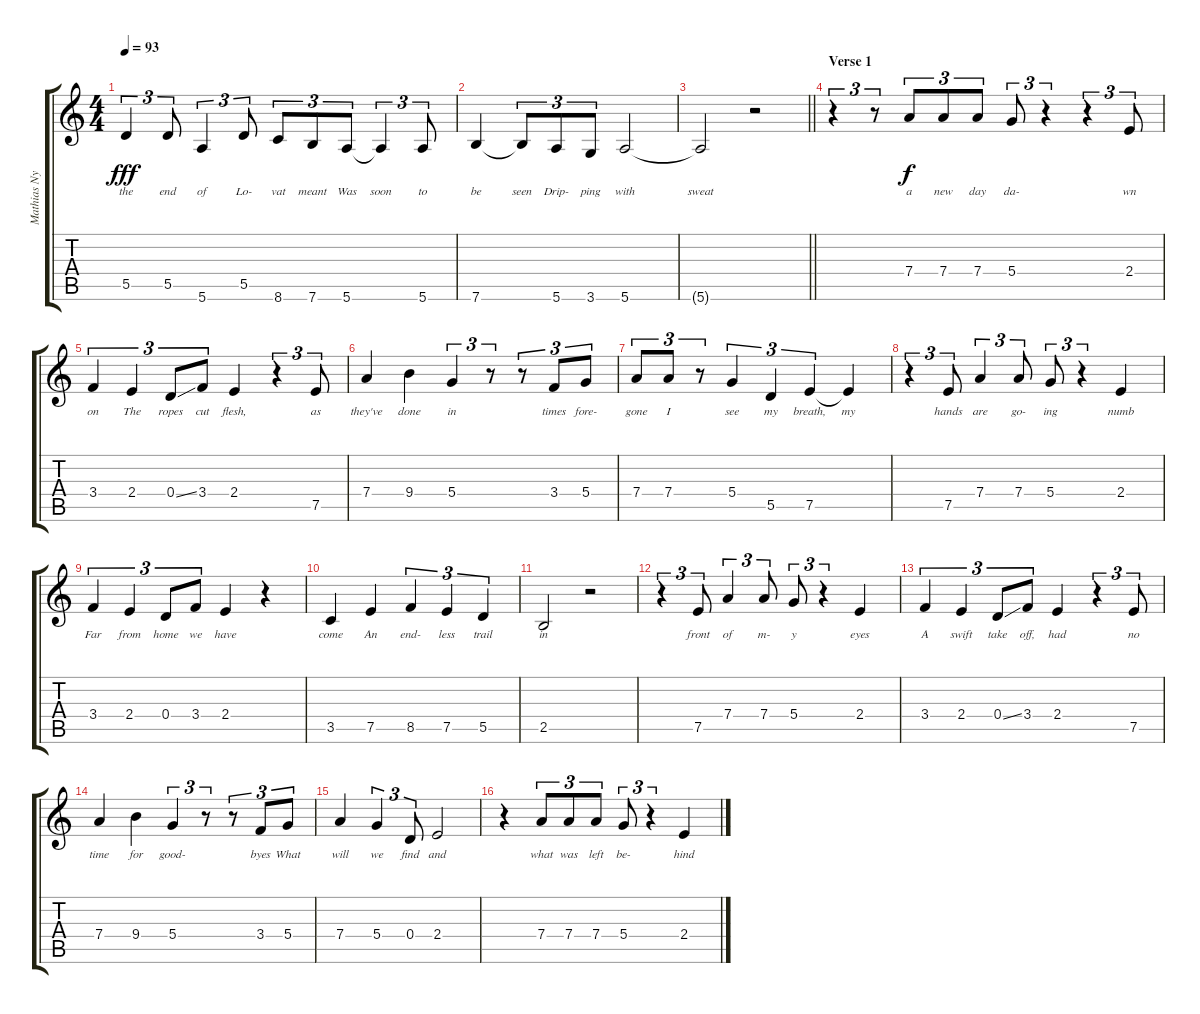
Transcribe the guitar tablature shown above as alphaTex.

\track ("Mathias Nygård" "Mathias Ny") {instrument electricguitarjazz}
\staff {score tabs}
\tuning (E4 B3 G3 D3 A2 E2) {hide}
\ts (4 4)
\tempo 93
\clef g2
\ks aminor
5.5.4{tu (3 2) lyrics (0 "the") lyrics (1 "") lyrics (2 "") lyrics (3 "") lyrics (4 "") dy fff} 5.5.8{tu (3 2) lyrics (0 "end") lyrics (1 "") lyrics (2 "") lyrics (3 "") lyrics (4 "")} 5.6.4{tu (3 2) lyrics (0 "of") lyrics (1 "") lyrics (2 "") lyrics (3 "") lyrics (4 "")} 5.5.8{tu (3 2) lyrics (0 "Lo-") lyrics (1 "") lyrics (2 "") lyrics (3 "") lyrics (4 "")} 8.6.8{tu (3 2) lyrics (0 "vat") lyrics (1 "") lyrics (2 "") lyrics (3 "") lyrics (4 "")} 7.6.8{tu (3 2) lyrics (0 "meant") lyrics (1 "") lyrics (2 "") lyrics (3 "") lyrics (4 "")} 5.6.8{tu (3 2) lyrics (0 "Was") lyrics (1 "") lyrics (2 "") lyrics (3 "") lyrics (4 "")} 5.6{t}.4{tu (3 2) lyrics (0 "soon") lyrics (1 "") lyrics (2 "") lyrics (3 "") lyrics (4 "")} 5.6.8{tu (3 2) lyrics (0 "to") lyrics (1 "") lyrics (2 "") lyrics (3 "") lyrics (4 "")} |
7.6.4{lyrics (0 "be") lyrics (1 "") lyrics (2 "") lyrics (3 "") lyrics (4 "")} 7.6{t}.8{tu (3 2) lyrics (0 "seen") lyrics (1 "") lyrics (2 "") lyrics (3 "") lyrics (4 "")} 5.6.8{tu (3 2) lyrics (0 "Drip-") lyrics (1 "") lyrics (2 "") lyrics (3 "") lyrics (4 "")} 3.6.8{tu (3 2) lyrics (0 "ping") lyrics (1 "") lyrics (2 "") lyrics (3 "") lyrics (4 "")} 5.6.2{lyrics (0 "with") lyrics (1 "") lyrics (2 "") lyrics (3 "") lyrics (4 "")} |
\barLineRight lightlight
5.6{t}.2{lyrics (0 "sweat") lyrics (1 "") lyrics (2 "") lyrics (3 "") lyrics (4 "")} r.2 |
\section ("" "Verse 1")
r.4{tu (3 2)} r.8{tu (3 2)} 7.4.8{tu (3 2) lyrics (0 "a") lyrics (1 "") lyrics (2 "") lyrics (3 "") lyrics (4 "") dy f} 7.4.8{tu (3 2) lyrics (0 "new") lyrics (1 "") lyrics (2 "") lyrics (3 "") lyrics (4 "")} 7.4.8{tu (3 2) lyrics (0 "day") lyrics (1 "") lyrics (2 "") lyrics (3 "") lyrics (4 "")} 5.4.8{tu (3 2) lyrics (0 "da-") lyrics (1 "") lyrics (2 "") lyrics (3 "") lyrics (4 "")} r.4{tu (3 2)} r.4{tu (3 2)} 2.4.8{tu (3 2) lyrics (0 "wn") lyrics (1 "") lyrics (2 "") lyrics (3 "") lyrics (4 "")} |
3.4.4{tu (3 2) lyrics (0 "on") lyrics (1 "") lyrics (2 "") lyrics (3 "") lyrics (4 "")} 2.4.4{tu (3 2) lyrics (0 "The") lyrics (1 "") lyrics (2 "") lyrics (3 "") lyrics (4 "")} 0.4{ss}.8{tu (3 2) lyrics (0 "ropes") lyrics (1 "") lyrics (2 "") lyrics (3 "") lyrics (4 "")} 3.4.8{tu (3 2) lyrics (0 "cut") lyrics (1 "") lyrics (2 "") lyrics (3 "") lyrics (4 "")} 2.4.4{lyrics (0 "flesh,") lyrics (1 "") lyrics (2 "") lyrics (3 "") lyrics (4 "")} r.4{tu (3 2)} 7.5.8{tu (3 2) lyrics (0 "as") lyrics (1 "") lyrics (2 "") lyrics (3 "") lyrics (4 "")} |
7.4.4{lyrics (0 "they've") lyrics (1 "") lyrics (2 "") lyrics (3 "") lyrics (4 "")} 9.4.4{lyrics (0 "done") lyrics (1 "") lyrics (2 "") lyrics (3 "") lyrics (4 "")} 5.4.4{tu (3 2) lyrics (0 "in") lyrics (1 "") lyrics (2 "") lyrics (3 "") lyrics (4 "")} r.8{tu (3 2)} r.8{tu (3 2)} 3.4.8{tu (3 2) lyrics (0 "times") lyrics (1 "") lyrics (2 "") lyrics (3 "") lyrics (4 "")} 5.4.8{tu (3 2) lyrics (0 "fore-") lyrics (1 "") lyrics (2 "") lyrics (3 "") lyrics (4 "")} |
7.4.8{tu (3 2) lyrics (0 "gone") lyrics (1 "") lyrics (2 "") lyrics (3 "") lyrics (4 "")} 7.4.8{tu (3 2) lyrics (0 "I") lyrics (1 "") lyrics (2 "") lyrics (3 "") lyrics (4 "")} r.8{tu (3 2)} 5.4.4{tu (3 2) lyrics (0 "see") lyrics (1 "") lyrics (2 "") lyrics (3 "") lyrics (4 "")} 5.5.4{tu (3 2) lyrics (0 "my") lyrics (1 "") lyrics (2 "") lyrics (3 "") lyrics (4 "")} 7.5.4{tu (3 2) lyrics (0 "breath,") lyrics (1 "") lyrics (2 "") lyrics (3 "") lyrics (4 "")} 7.5{t}.4{lyrics (0 "my") lyrics (1 "") lyrics (2 "") lyrics (3 "") lyrics (4 "")} |
r.4{tu (3 2)} 7.5.8{tu (3 2) lyrics (0 "hands") lyrics (1 "") lyrics (2 "") lyrics (3 "") lyrics (4 "")} 7.4.4{tu (3 2) lyrics (0 "are") lyrics (1 "") lyrics (2 "") lyrics (3 "") lyrics (4 "")} 7.4.8{tu (3 2) lyrics (0 "go-") lyrics (1 "") lyrics (2 "") lyrics (3 "") lyrics (4 "")} 5.4.8{tu (3 2) lyrics (0 "ing") lyrics (1 "") lyrics (2 "") lyrics (3 "") lyrics (4 "")} r.4{tu (3 2)} 2.4.4{lyrics (0 "numb") lyrics (1 "") lyrics (2 "") lyrics (3 "") lyrics (4 "")} |
3.4.4{tu (3 2) lyrics (0 "Far") lyrics (1 "") lyrics (2 "") lyrics (3 "") lyrics (4 "")} 2.4.4{tu (3 2) lyrics (0 "from") lyrics (1 "") lyrics (2 "") lyrics (3 "") lyrics (4 "")} 0.4.8{tu (3 2) lyrics (0 "home") lyrics (1 "") lyrics (2 "") lyrics (3 "") lyrics (4 "")} 3.4.8{tu (3 2) lyrics (0 "we") lyrics (1 "") lyrics (2 "") lyrics (3 "") lyrics (4 "")} 2.4.4{lyrics (0 "have") lyrics (1 "") lyrics (2 "") lyrics (3 "") lyrics (4 "")} r.4 |
3.5.4{lyrics (0 "come") lyrics (1 "") lyrics (2 "") lyrics (3 "") lyrics (4 "")} 7.5.4{lyrics (0 "An") lyrics (1 "") lyrics (2 "") lyrics (3 "") lyrics (4 "")} 8.5.4{tu (3 2) lyrics (0 "end-") lyrics (1 "") lyrics (2 "") lyrics (3 "") lyrics (4 "")} 7.5.4{tu (3 2) lyrics (0 "less") lyrics (1 "") lyrics (2 "") lyrics (3 "") lyrics (4 "")} 5.5.4{tu (3 2) lyrics (0 "trail") lyrics (1 "") lyrics (2 "") lyrics (3 "") lyrics (4 "")} |
2.5.2{lyrics (0 "in") lyrics (1 "") lyrics (2 "") lyrics (3 "") lyrics (4 "")} r.2 |
r.4{tu (3 2)} 7.5.8{tu (3 2) lyrics (0 "front") lyrics (1 "") lyrics (2 "") lyrics (3 "") lyrics (4 "")} 7.4.4{tu (3 2) lyrics (0 "of") lyrics (1 "") lyrics (2 "") lyrics (3 "") lyrics (4 "")} 7.4.8{tu (3 2) lyrics (0 "m-") lyrics (1 "") lyrics (2 "") lyrics (3 "") lyrics (4 "")} 5.4.8{tu (3 2) lyrics (0 "y") lyrics (1 "") lyrics (2 "") lyrics (3 "") lyrics (4 "")} r.4{tu (3 2)} 2.4.4{lyrics (0 "eyes") lyrics (1 "") lyrics (2 "") lyrics (3 "") lyrics (4 "")} |
3.4.4{tu (3 2) lyrics (0 "A") lyrics (1 "") lyrics (2 "") lyrics (3 "") lyrics (4 "")} 2.4.4{tu (3 2) lyrics (0 "swift") lyrics (1 "") lyrics (2 "") lyrics (3 "") lyrics (4 "")} 0.4{ss}.8{tu (3 2) lyrics (0 "take") lyrics (1 "") lyrics (2 "") lyrics (3 "") lyrics (4 "")} 3.4.8{tu (3 2) lyrics (0 "off,") lyrics (1 "") lyrics (2 "") lyrics (3 "") lyrics (4 "")} 2.4.4{lyrics (0 "had") lyrics (1 "") lyrics (2 "") lyrics (3 "") lyrics (4 "")} r.4{tu (3 2)} 7.5.8{tu (3 2) lyrics (0 "no") lyrics (1 "") lyrics (2 "") lyrics (3 "") lyrics (4 "")} |
7.4.4{lyrics (0 "time") lyrics (1 "") lyrics (2 "") lyrics (3 "") lyrics (4 "")} 9.4.4{lyrics (0 "for") lyrics (1 "") lyrics (2 "") lyrics (3 "") lyrics (4 "")} 5.4.4{tu (3 2) lyrics (0 "good-") lyrics (1 "") lyrics (2 "") lyrics (3 "") lyrics (4 "")} r.8{tu (3 2)} r.8{tu (3 2)} 3.4.8{tu (3 2) lyrics (0 "byes") lyrics (1 "") lyrics (2 "") lyrics (3 "") lyrics (4 "")} 5.4.8{tu (3 2) lyrics (0 "What") lyrics (1 "") lyrics (2 "") lyrics (3 "") lyrics (4 "")} |
7.4.4{lyrics (0 "will") lyrics (1 "") lyrics (2 "") lyrics (3 "") lyrics (4 "")} 5.4.4{tu (3 2) lyrics (0 "we") lyrics (1 "") lyrics (2 "") lyrics (3 "") lyrics (4 "")} 0.4.8{tu (3 2) lyrics (0 "find") lyrics (1 "") lyrics (2 "") lyrics (3 "") lyrics (4 "")} 2.4.2{lyrics (0 "and") lyrics (1 "") lyrics (2 "") lyrics (3 "") lyrics (4 "")} |
r.4 7.4.8{tu (3 2) lyrics (0 "what") lyrics (1 "") lyrics (2 "") lyrics (3 "") lyrics (4 "")} 7.4.8{tu (3 2) lyrics (0 "was") lyrics (1 "") lyrics (2 "") lyrics (3 "") lyrics (4 "")} 7.4.8{tu (3 2) lyrics (0 "left") lyrics (1 "") lyrics (2 "") lyrics (3 "") lyrics (4 "")} 5.4.8{tu (3 2) lyrics (0 "be-") lyrics (1 "") lyrics (2 "") lyrics (3 "") lyrics (4 "")} r.4{tu (3 2)} 2.4.4{lyrics (0 "hind") lyrics (1 "") lyrics (2 "") lyrics (3 "") lyrics (4 "")}
